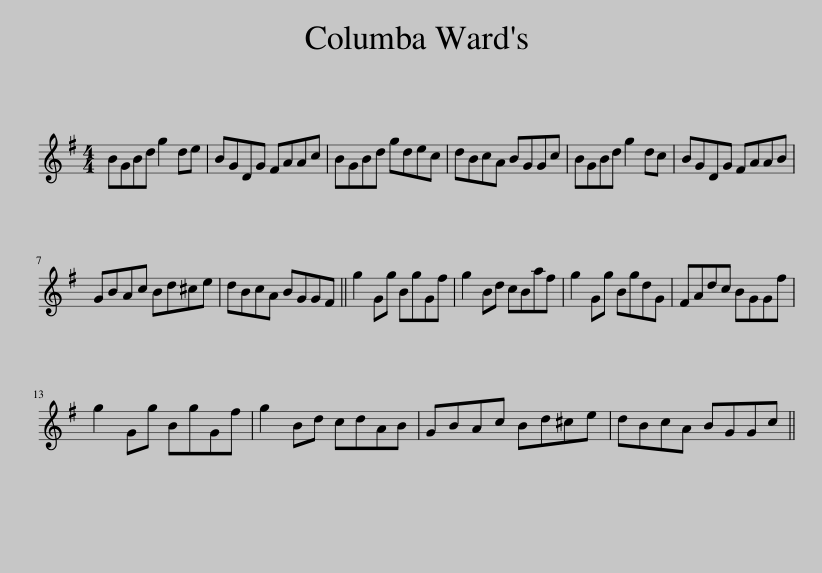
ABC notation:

X:1
L:1/8
M:4/4
I:linebreak $
K:G
V:1 treble
V:1
 BGBd g2 de | BGDG FAAc | BGBd gdec | dBcA BGGc | BGBd g2 dc | %5
 BGDG FAAB |$ GBAc Bd^ce | dBcA BGGF || g2 Gg BgGf | g2 Bd cBaf | %10
 g2 Gg BgdG | FAdc BGGf |$ g2 Gg BgGf | g2 Bd cdAB | GBAc Bd^ce | %15
 dBcA BGGc || %16
